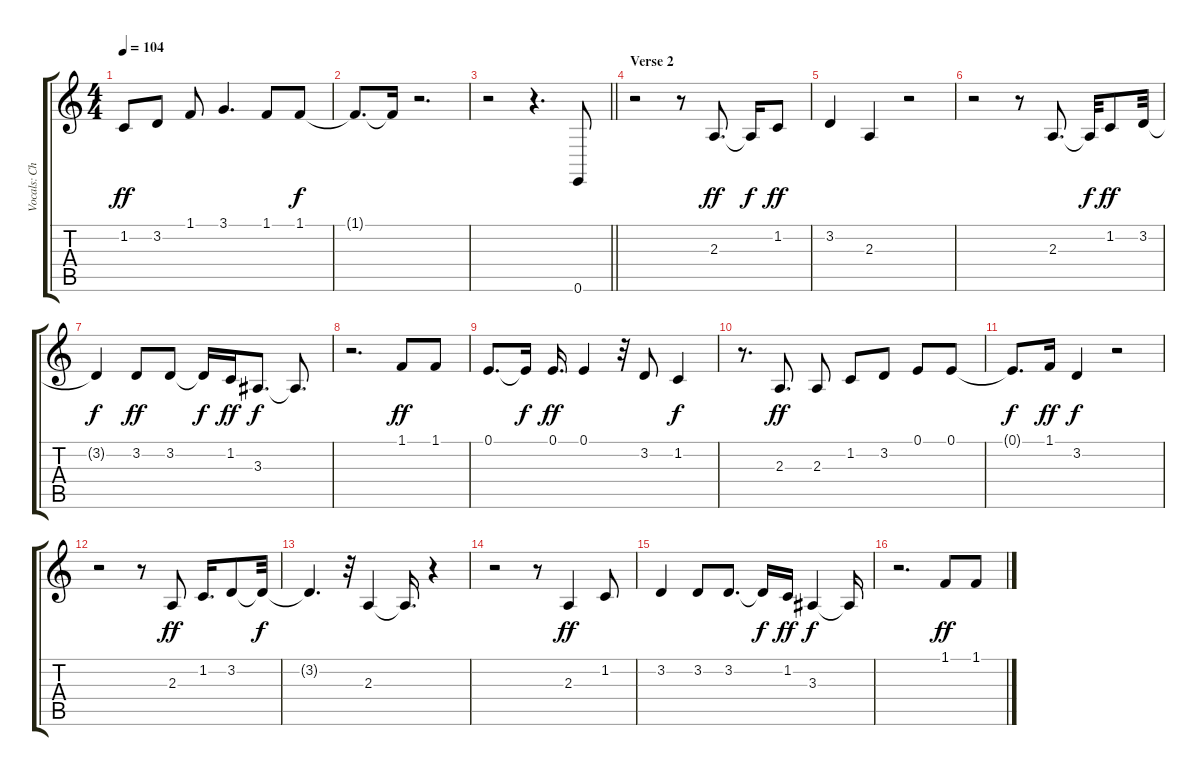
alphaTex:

\track ("Vocals: Christine McVie" "Vocals: Ch") {instrument pad1newage}
\staff {score tabs}
\tuning (E4 B3 G3 D3 A2 E2) {hide}
\ts (4 4)
\tempo 104
\clef g2
\ks c
1.2.8{dy ff} 3.2.8 1.1.8 3.1.4{d} 1.1.8 1.1.8{dy f} |
1.1{t}.8{d} 1.1{t}.16 r.2{d} |
\barLineRight lightlight
r.2 r.4{d} 0.6.8 |
\section ("" "Verse 2")
r.2 r.8 2.3.8{d dy ff} 2.3{t}.16{dy f} 1.2.8{dy ff} |
3.2.4 2.3.4 r.2 |
r.2 r.8 2.3.8{d} 2.3{t}.32{dy f} 1.2.8{dy ff} 3.2.32 |
3.2{t}.4{dy f} 3.2.8{dy ff} 3.2.8 3.2{t}.16{dy f} 1.2.16{dy ff} 3.3.8{d dy f} 3.3{t}.8{d} |
r.2{d} 1.1.8{dy ff} 1.1.8 |
0.1.8{d} 0.1{t}.16{dy f} 0.1.16{d dy ff} 0.1.4 r.32 3.2.8 1.2.4{dy f} |
r.8{d} 2.3.8{d dy ff} 2.3.8 1.2.8 3.2.8 0.1.8 0.1.8 |
0.1{t}.8{d dy f} 1.1.16{dy ff} 3.2.4{dy f} r.2 |
r.2 r.8 2.3.8{dy ff} 1.2.16{d} 3.2.8 3.2{t}.32{dy f} |
3.2{t}.4{d} r.32 2.3.4 2.3{t}.16{d} r.4 |
r.2 r.8 2.3.4{dy ff} 1.2.8 |
3.2.4 3.2.8 3.2.8{d} 3.2{t}.16{dy f} 1.2.16{dy ff} 3.3.4{dy f} 3.3{t}.16 |
r.2{d} 1.1.8{dy ff} 1.1.8
